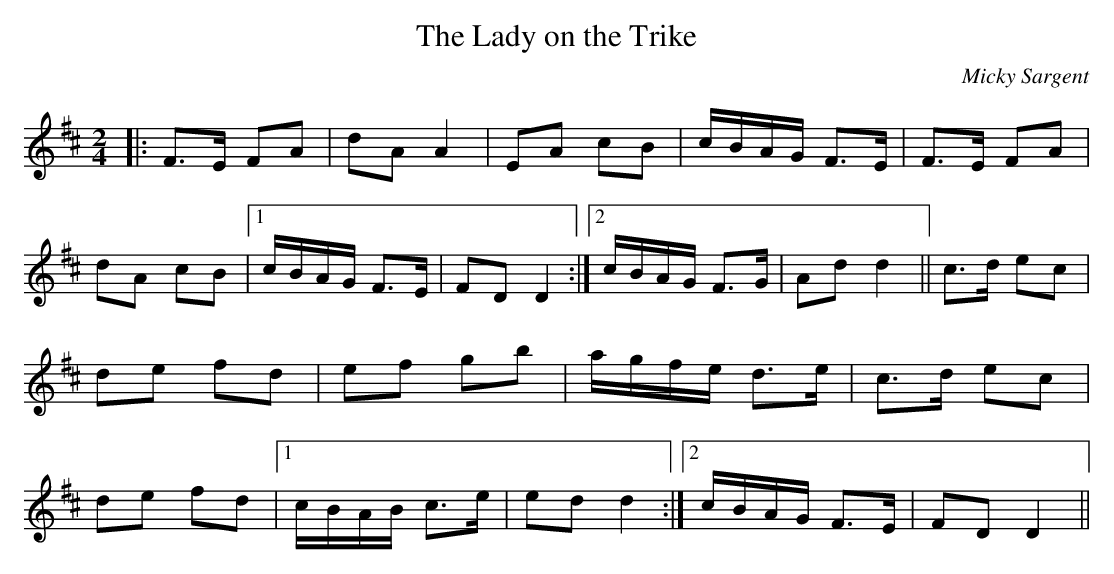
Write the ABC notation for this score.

X:1
T:Lady on the Trike, The
C:Micky Sargent
E:13
M:2/4
L:1/8
K:D
|:F>E FA|dA A2|EA cB|c/B/A/G/ F>E|\
F>E FA|dA cB|1 c/B/A/G/ F>E|FD D2:|2 c/B/A/G/ F>G|Ad d2||\
c>d ec|de fd|ef gb|a/g/f/e/ d>e|\
c>d ec|de fd|1 c/B/A/B/ c>e|ed d2:|2 c/B/A/G/ F>E|FD D2||**
